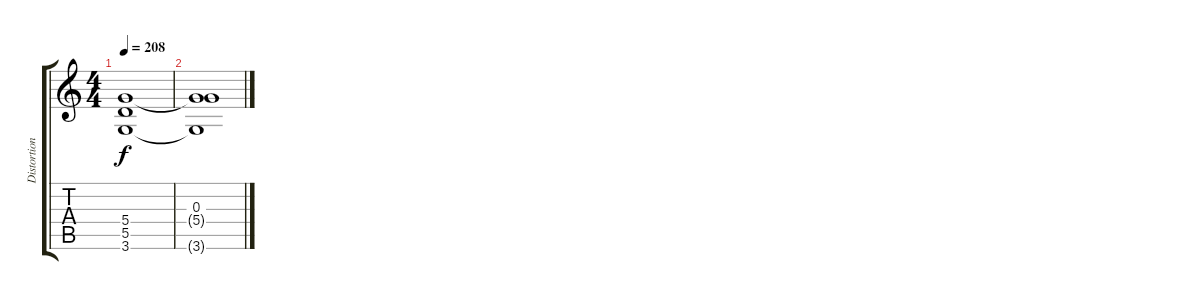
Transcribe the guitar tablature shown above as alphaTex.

\track ("Distortion guitar 2" "Distortion") {instrument distortionguitar}
\staff {score tabs}
\tuning (E4 B3 G3 D3 A2 E2) {hide}
\ts (4 4)
\tempo 208
\clef g2
\ks c
(5.4{t} 5.5{t} 3.6{t}).1{dy f} |
(0.3 5.4{t} 3.6{t}).1
